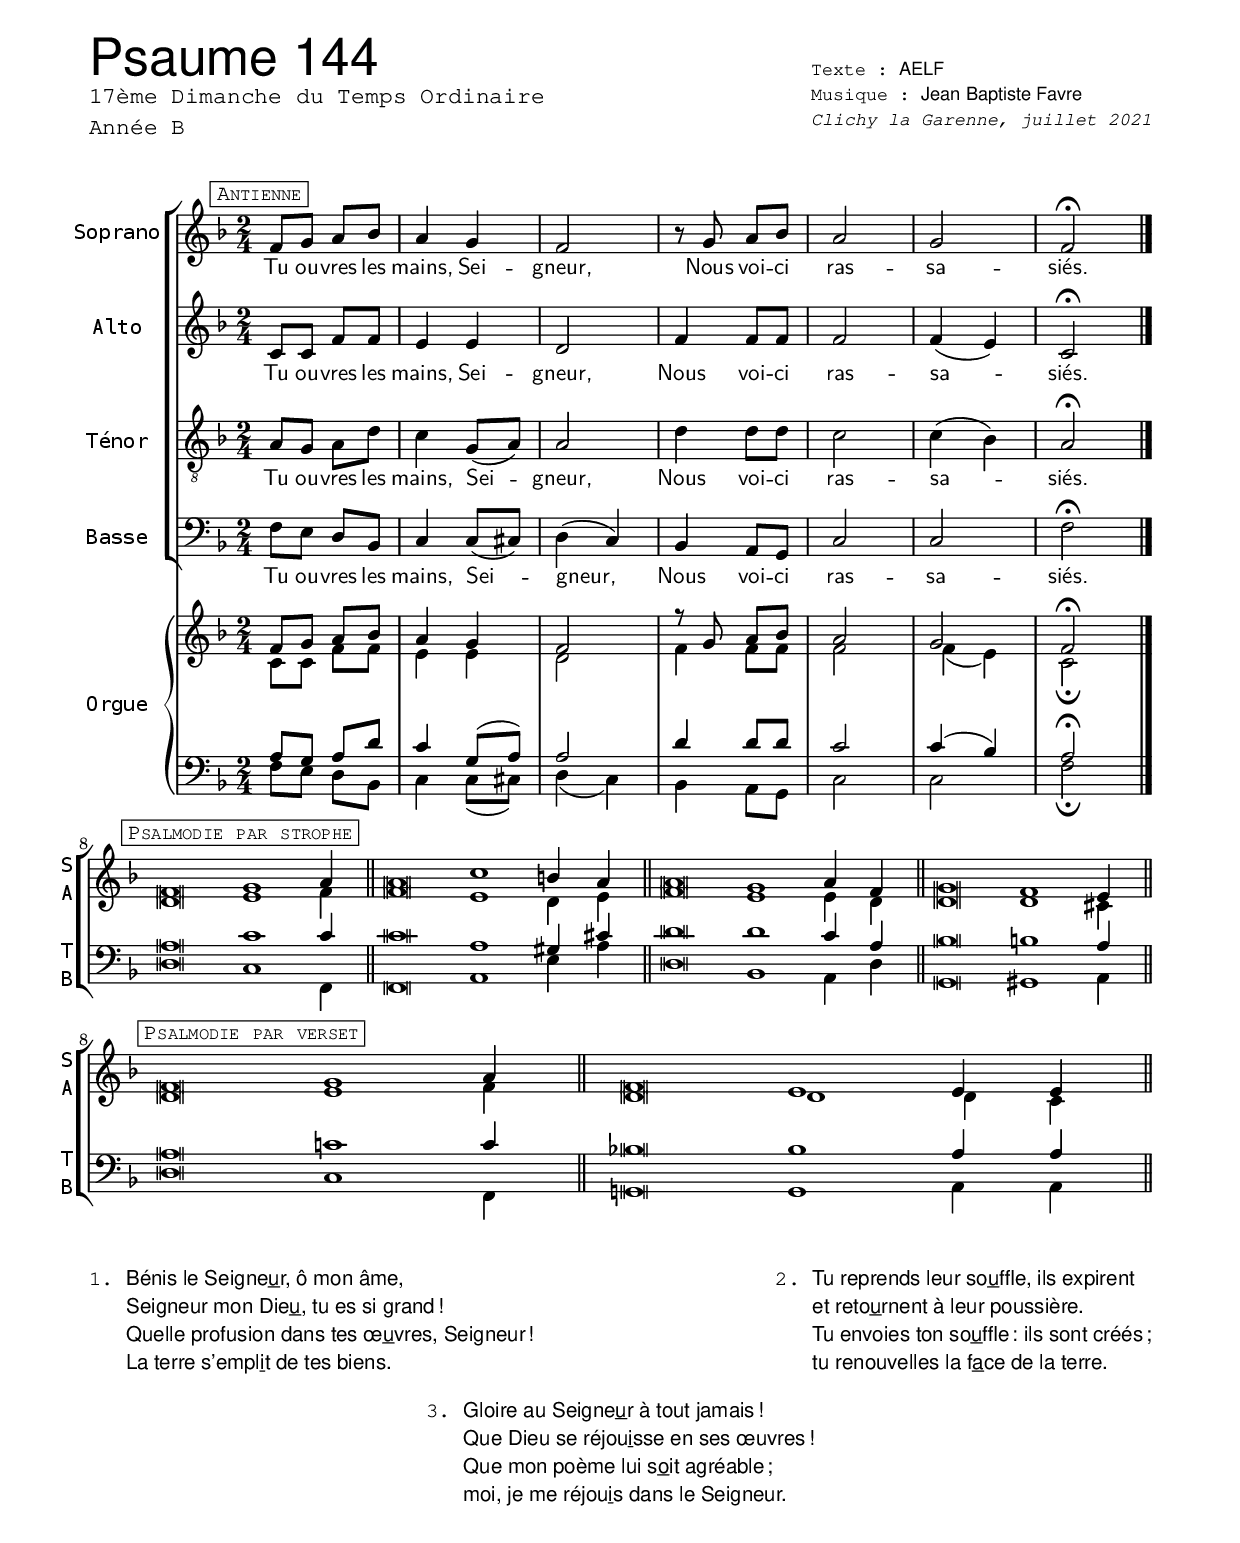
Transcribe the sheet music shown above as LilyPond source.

\version "2.18.2"
\language "english"
\include "../libs/commonFunctions.ily"

tempoVerseRallentando = {
  \set Score.tempoHideNote = ##t
  \tempo 4=60
}
tempoVerseAcelerando = {
  \set Score.tempoHideNote = ##t
  \tempo 2=120
}

scoreHeader = \header {
  title = "Psaume 144"
  subtitle = \markup { \column { "17ème Dimanche du Temps Ordinaire" "Année B" }}
  composer = "Jean Baptiste Favre"
  poet = "AELF"
  date = "Clichy la Garenne, juillet 2021"
}

%%%%%%%%%%%%%%%%%%%%%%%%%%%%%%
%%%%%%%%%%  Global  %%%%%%%%%%
%%%%%%%%%%%%%%%%%%%%%%%%%%%%%%

global = {
  \set Score.tempoHideNote = ##t
  \tempo 4=70
  \key f \major
}

%%%%%%%%%%%%%%%%%%%%%%%%%%%%%%
%%%%%%%%%% Antiphon %%%%%%%%%%
%%%%%%%%%%%%%%%%%%%%%%%%%%%%%%
antiphonRythm = \relative c' {
  \once \override Score.RehearsalMark.break-align-symbols = #'(clef)
  \markCustom "Antienne"
  \time 2/4
  s2*7 \bar "|."
  \break
  }

antiphonMusicSoprano = \relative c' {
  f8 g a bf a4 g f2
  r8 g8 a bf a2 g f2
  }

antiphonMusicAlto = \relative c' {
  c8 c8 f8 f e4 e4 d2
  f4 f8 f f2 f4 (e) c2
  }

antiphonMusicTenor =  \relative c' {
  a8 g8 a8 d c4 g8 (a) a2
  d4 d8 d c2 c4 (bf) a2
  }

antiphonMusicBass =  \relative f {
  f8 e d bf c4 c8 (cs) d4 (c)
  bf a8 g c2 c f
  }

antiphonLyrics = \lyricmode {
  Tu ou -- vres les mains, Sei -- gneur,
  Nous voi -- ci ras -- sa -- siés.
  }

antiphonLyricsSoprano = \antiphonLyrics
antiphonLyricsAlto = \antiphonLyrics
antiphonLyricsTenor = \antiphonLyrics
antiphonLyricsBass =  \antiphonLyrics

%%%%%%%%%%%%%%%%%%%%%%%%%%%%%%%%%%%%%%%%%%%%%%
%%%%%%%%%%          Verses          %%%%%%%%%%
%%%%%%%%%%%%%%%%%%%%%%%%%%%%%%%%%%%%%%%%%%%%%%

verseStropheRythm = \relative c' {
  \accidentalStyle forget
  \once \override Score.RehearsalMark.break-align-symbols = #'(clef)
  \markCustom "Psalmodie par strophe"
  \cadenzaOn
  \tempoVerseAcelerando s\breve s1 \tempoVerseRallentando s4 \bar "||"
  \tempoVerseAcelerando s\breve s1 \tempoVerseRallentando s4 s \bar "||"
  \tempoVerseAcelerando s\breve s1 \tempoVerseRallentando s4 s \bar "||"
  \tempoVerseAcelerando s\breve s1 \tempoVerseRallentando s4 \bar "||" \break
}
verseRythm = \relative c' {
  \markCustom "Psalmodie par verset"
  \tempoVerseAcelerando s\breve s1 \tempoVerseRallentando s4 \bar "||"
  \tempoVerseAcelerando s\breve s1 \tempoVerseRallentando s4 s \bar "||"
  }
verseStropheMusicSoprano = \relative c' {
  \tempoVerseAcelerando f\breve g1 \tempoVerseRallentando a4
  \tempoVerseAcelerando a\breve c1 \tempoVerseRallentando b4 a
  \tempoVerseAcelerando a\breve g1 \tempoVerseRallentando a4 f
  \tempoVerseAcelerando g\breve f1 \tempoVerseRallentando e4
}
verseMusicSoprano = \relative c' {
  \tempoVerseAcelerando f\breve g1 \tempoVerseRallentando a4
  \tempoVerseAcelerando f\breve e1 \tempoVerseRallentando e4 e
  }

verseStropheMusicAlto = \relative c' {
  \tempoVerseAcelerando d\breve e1 \tempoVerseRallentando f4
  \tempoVerseAcelerando f\breve e1 \tempoVerseRallentando d4 e
  \tempoVerseAcelerando f\breve e1 \tempoVerseRallentando e4 d
  \tempoVerseAcelerando d\breve d1 \tempoVerseRallentando cs4
}
verseMusicAlto = \relative c' {
  \tempoVerseAcelerando d\breve e1 \tempoVerseRallentando f4
  \tempoVerseAcelerando d\breve d1 \tempoVerseRallentando d4 cs
  }

verseStropheMusicTenor = \relative c' {
  \tempoVerseAcelerando a\breve c1 \tempoVerseRallentando c4
  \tempoVerseAcelerando c\breve a1 \tempoVerseRallentando gs4 cs
  \tempoVerseAcelerando d\breve d1 \tempoVerseRallentando cs4 a
  \tempoVerseAcelerando bf\breve b!1 \tempoVerseRallentando a4
}
verseMusicTenor = \relative c {
  \tempoVerseAcelerando a'\breve c1 \tempoVerseRallentando c4
  \tempoVerseAcelerando bf\breve bf1 \tempoVerseRallentando a4 a
  }

verseStropheMusicBass = \relative f {
  \tempoVerseAcelerando d\breve c1 \tempoVerseRallentando f,4
  \tempoVerseAcelerando f\breve a1 \tempoVerseRallentando e'4 a
  \tempoVerseAcelerando d,\breve bf1 \tempoVerseRallentando a4 d
  \tempoVerseAcelerando g,\breve gs1 \tempoVerseRallentando a4
}
verseMusicBass = \relative f {
  \tempoVerseAcelerando d\breve c1 \tempoVerseRallentando f,4
  \tempoVerseAcelerando g\breve g1 \tempoVerseRallentando a4 a
  }

verseLyrics = \markup {
  \vspace #2
  \override #'(font-family . sans)
  \column {
    \fill-line {
      \left-column{
        \concat { \typewriter "1. " "Bénis le Seigne" \underline u "r, ô mon âme," }
        \concat { \typewriter "   " "Seigneur mon Die" \underline u ", tu es si grand !" }
        \concat { \typewriter "   " "Quelle profusion dans tes œ" \underline u "vres, Seigneur !" }
        \concat { \typewriter "   " "La terre s’empl" \underline i "t de tes biens." }
      }
      \hspace #1
      \left-column {
        \concat { \typewriter "2. " "Tu reprends leur so" \underline u "ffle, ils expirent" }
        \concat { \typewriter "   " "et reto" \underline u "rnent à leur poussière." }
        \concat { \typewriter "   " "Tu envoies ton so" \underline u "ffle : ils sont créés ;" }
        \concat { \typewriter "   " "tu renouvelles la f" \underline a "ce de la terre." }
      }
    }
    \vspace #1
    \fill-line {
      \left-column {
        \concat { \typewriter "3. " "Gloire au Seigne" \underline u "r à tout jamais !" }
        \concat { \typewriter "   " "Que Dieu se réjou" \underline i "sse en ses œuvres !" }
        \concat { \typewriter "   " "Que mon poème lui s" \underline o "it agréable ;" }
        \concat { \typewriter "   " "moi, je me réjou" \underline i "s dans le Seigneur." }
      }
    }
  }
}

%%%%%%%%%%%%%%%%%%%%%%%%%%%%%%%%%%%%%%%%%%%%%%%%%%%%%%%%%%%%%%%%%%%%%
%%%%%%%%%%%%%%%%%%%          Draw score          %%%%%%%%%%%%%%%%%%%%
%%%%%%%%%%%%%%%%%%%%%%%%%%%%%%%%%%%%%%%%%%%%%%%%%%%%%%%%%%%%%%%%%%%%%
% Load Piano settings & layout
partition = {
  <<
    % Antienne à 4 voix mixtes
    %\include "../libs/layouts/commonAntiphonFourVoices.ily"
    \new ChoirStaff = "Antophon4Voices" <<
      \new Staff = "AntiphonSopranoStaff" <<
        \once \override Staff.VerticalAxisGroup.remove-first = ##t
        \set Staff.instrumentName = "Soprano"
        \clef "treble"
        \new Dynamics \antiphonRythm
        \new Voice = "antiphonSoprano" { \global \antiphonMusicSoprano\fermata}
        \new Lyrics \lyricsto "antiphonSoprano" { \antiphonLyricsSoprano }
      >>
      \new Staff = "AntiphonAltoStaff" <<
        \once \override Staff.VerticalAxisGroup.remove-first = ##t
        \set Staff.instrumentName = "Alto"
        \clef "treble"
        \new Dynamics \antiphonRythm
        \new Voice = "antiphonAlto" { \global \antiphonMusicAlto\fermata }
        \new Lyrics \lyricsto "antiphonAlto" { \antiphonLyricsAlto }
      >>
      \new Staff = "AntiphonTenorStaff" <<
        \once \override Staff.VerticalAxisGroup.remove-first = ##t
        \set Staff.instrumentName = "Ténor"
        \clef "treble_8"
        \new Dynamics \antiphonRythm
        \new Voice = "antiphonTenor" { \global \antiphonMusicTenor\fermata }
        \new Lyrics \lyricsto "antiphonTenor" { \antiphonLyricsTenor }
      >>
      \new Staff  = "AntiphonBassStaff" <<
        \once \override Staff.VerticalAxisGroup.remove-first = ##t
        \set Staff.instrumentName = "Basse"
        \clef "bass"
        \new Dynamics \antiphonRythm
        \new Voice = "AntiphonBass" { \global \antiphonMusicBass\fermata }
        \new Lyrics \lyricsto "AntiphonBass" { \antiphonLyricsBass }
      >>
    >>
    %\include "../libs/layouts/commonPiano.ily"
    \new PianoStaff
    <<
      \set PianoStaff.instrumentName = #"Orgue"
      \new Staff <<
        \set Staff.printPartCombineTexts = ##f
        \once \override Staff.VerticalAxisGroup.remove-first = ##t
        \clef treble
        \new Voice = "soprani" {\global \voiceOne \antiphonMusicSoprano\fermata }
        \new Voice = "alti" {\global \voiceTwo \antiphonMusicAlto\fermata }
      >>
      \new Staff <<
        \set Staff.printPartCombineTexts = ##f
        \once \override Staff.VerticalAxisGroup.remove-first = ##t
        \clef bass
        \new Voice = "tenors" {\global \voiceThree \antiphonMusicTenor\fermata }
        \new Voice = "bass" {\global \voiceFour \antiphonMusicBass\fermata }
      >>
    >>
    % Psalmodie à 4 voix mixtes
    %\include "../libs/layouts/commonVerseFourVoices.ily"
    \new ChoirStaff = "versePsalmody"
    <<
      \new Staff = "verseSopranoAlto" <<
        \set Staff.shortInstrumentName = \markup { \right-column { "S" "A" } }
        \once \override Staff.VerticalAxisGroup.remove-first = ##t
        \global
        \clef treble
        \new Dynamics {\silence \antiphonMusicSoprano \verseStropheRythm \verseRythm}
        \new Voice = "verseSoprano" << \voiceOne {\silence \antiphonMusicSoprano \cadenzaOn \verseStropheMusicSoprano \verseMusicSoprano } >>
        \new Voice = "verseAlto" << \voiceTwo {\silence \antiphonMusicSoprano \cadenzaOn \verseStropheMusicAlto \verseMusicAlto } >>
      >>
      \new Staff = "verseTenorBass" <<
        \set Staff.shortInstrumentName = \markup { \right-column { "T" "B" } }
        \once \override Staff.VerticalAxisGroup.remove-first = ##t
        \global
        \clef bass
        \new Dynamics {\silence \antiphonMusicSoprano \verseStropheRythm \verseRythm}
        \new Voice = "verseTenor" << \voiceOne {\silence \antiphonMusicSoprano \cadenzaOn \verseStropheMusicTenor \verseMusicTenor } >>
        \new Voice = "verseBass" << \voiceTwo {\silence \antiphonMusicSoprano \cadenzaOn \verseStropheMusicBass \verseMusicBass } >>
      >>
    >>
  >>
}

%%%%%%%%%%%%% PARTITION VISUELLE %%%%%%%%%%%%%
% PDF output
\paper {
  top-margin = 1.5\cm
  bottom-margin = 1.5\cm
  left-margin = 1.5\cm
  right-margin = 1.5\cm
  markup-system-spacing = #'((basic-distance . 10)
     (minimum-distance . 10)
     (padding . 5)
     (stretchability . 5))
 system-system-spacing = #'((basic-distance . 5)
     (minimum-distance . 5)
     (padding . 1)
     (stretchability . 5))
  #(define fonts
    (set-global-fonts
     #:music "emmentaler"
     #:brace "emmentaler"
     #:roman "Latin Modern Roman"
     #:sans "Cantarell"
    ))
  #(include-special-characters)
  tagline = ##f
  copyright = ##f
  scoreTitleMarkup = \markup \columns {
    \fill-line {
      \column {
        \line {
          \left-column {
            \fontsize #8 \sans \fromproperty #'header:title
            \fontsize #1 \typewriter \fromproperty #'header:subtitle
          }
        }
      }
      \column {
        \line {
          \fontsize #-1
          \left-column {
            \line { \concat { \typewriter "Texte&nbsp;: " \sans \fromproperty #'header:poet \bold " " } }
            \line { \concat { \typewriter "Musique&nbsp;: " \sans \fromproperty #'header:composer \bold " " } }
            \typewriter \italic \fromproperty #'header:date
          }
        }
      }
    }
  }
}

#(set-global-staff-size 18)
\score {
  \partition
  \layout {
      ragged-last = ##f
      \context {
          \Staff
          \RemoveEmptyStaves
          \override NoteHead #'style = #'altdefault
          \override InstrumentName #'font-name = #"Monospace Regular"
      }
      \context {
          \PianoStaff
          \RemoveEmptyStaves
          \override NoteHead #'style = #'altdefault
          \override InstrumentName #'font-name = #"Monospace Regular"
      }
      \context {
          \ChoirStaff
          \RemoveEmptyStaves
          \override NoteHead #'style = #'altdefault
          \override InstrumentName #'font-name = #"Monospace Regular"
      }
      \override LyricText #'font-name = #"Latin Modern Sans"
      \override Score.RehearsalMark.font-family = #'typewriter
  }
  \scoreHeader
}
\verseLyrics

% Midi output
partitionStrophe = {
      \new PianoStaff = "antiphonMusic"
      <<
        \new Staff <<
          \global \clef treble
          \new Dynamics \antiphonRythm
          \new Voice = "antiphonMusicSoprano" \antiphonMusicSoprano
          \new Voice = "antiphonMusicAlto" \antiphonMusicAlto
        >>
        \new Staff <<
          \global \clef bass
          \new Dynamics \antiphonRythm
          \new Voice = "antiphonMusicTenor" \antiphonMusicTenor
          \new Voice = "antiphonMusicBass" \antiphonMusicBass
        >>
      >>
      \new ChoirStaff = "verseMusic"
      <<
        \new Staff = "verseMusicSA"
        <<
          \global
          \clef treble
          \new Voice = "verseMusicSoprano" \verseStropheMusicSoprano
          \new Voice = "verseMusicAlto" \verseStropheMusicAlto
        >>
        \new Staff = "verseMusicTB"
        <<
          \global
          \clef bass
          \new Voice = "verseMusicTenor" \verseStropheMusicTenor
          \new Voice = "verseMusicBass" \verseStropheMusicBass
        >>
      >>
    }
partitionVerset = {
      \new PianoStaff = "antiphonMusic"
      <<
        \new Staff <<
          \global \clef treble
          \new Dynamics \antiphonRythm
          \new Voice = "antiphonMusicSoprano" \antiphonMusicSoprano
          \new Voice = "antiphonMusicAlto" \antiphonMusicAlto
        >>
        \new Staff <<
          \global \clef bass
          \new Dynamics \antiphonRythm
          \new Voice = "antiphonMusicTenor" \antiphonMusicTenor
          \new Voice = "antiphonMusicBass" \antiphonMusicBass
        >>
      >>
      \new ChoirStaff = "verseMusic"
      <<
        \new Staff = "verseMusicSA"
        <<
          \global
          \clef treble
          \new Voice = "verseMusicSoprano" \verseMusicSoprano
          \new Voice = "verseMusicAlto" \verseMusicAlto
        >>
        \new Staff = "verseMusicTB"
        <<
          \global
          \clef bass
          \new Voice = "verseMusicTenor" \verseMusicTenor
          \new Voice = "verseMusicBass" \verseMusicBass
        >>
      >>
    }

\book {
\bookOutputSuffix "Verset"
\score {
  <<
    \keepWithTag #'audio \unfoldRepeats \partitionVerset
    \context Staff = "Soprano" {
      \set Score.midiMinimumVolume = #0.5
      \set Score.midiMaximumVolume = #0.7
      \set Staff.midiMinimumVolume = #0.8
      \set Staff.midiMaximumVolume = #1
    }
    \context Voice = "Soprano" {
      \set Score.midiMinimumVolume = #0.5
      \set Score.midiMaximumVolume = #0.7
      \set Staff.midiMinimumVolume = #0.8
      \set Staff.midiMaximumVolume = #1
    }
  >>
  \midi { \set midiMergeUnisons = ##t }
}
}
\book {
\bookOutputSuffix "Strophe"
\score {
  <<
    \keepWithTag #'audio \unfoldRepeats \partitionStrophe
    \context Staff = "Soprano" {
      \set Score.midiMinimumVolume = #0.5
      \set Score.midiMaximumVolume = #0.7
      \set Staff.midiMinimumVolume = #0.8
      \set Staff.midiMaximumVolume = #1
    }
    \context Voice = "Soprano" {
      \set Score.midiMinimumVolume = #0.5
      \set Score.midiMaximumVolume = #0.7
      \set Staff.midiMinimumVolume = #0.8
      \set Staff.midiMaximumVolume = #1
    }
  >>
  \midi { \set midiMergeUnisons = ##t }
}
}
